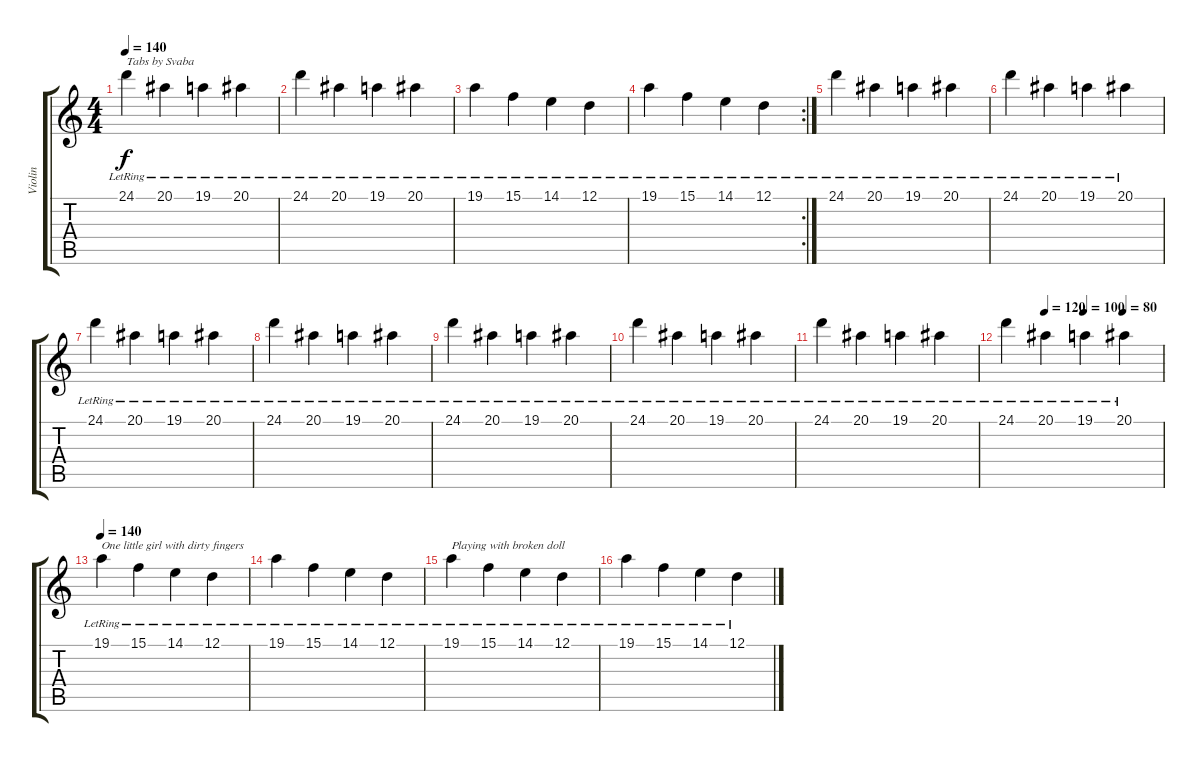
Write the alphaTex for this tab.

\track ("Violin" "Violin") {instrument violin}
\staff {score tabs}
\tuning (D4 A3 F3 C3 G2 D2) {hide}
\ts (4 4)
\tempo 140
\clef g2
\ks c
24.1{lr}.4{txt "Tabs by Svaba" dy f instrument violin} 20.1{lr}.4 19.1{lr}.4 20.1{lr}.4 |
24.1{lr}.4 20.1{lr}.4 19.1{lr}.4 20.1{lr}.4 |
19.1{lr}.4 15.1{lr}.4 14.1{lr}.4 12.1{lr}.4 |
\rc 2
19.1{lr}.4 15.1{lr}.4 14.1{lr}.4 12.1{lr}.4 |
24.1{lr}.4 20.1{lr}.4 19.1{lr}.4 20.1{lr}.4 |
24.1{lr}.4 20.1{lr}.4 19.1{lr}.4 20.1{lr}.4 |
24.1{lr}.4 20.1{lr}.4 19.1{lr}.4 20.1{lr}.4 |
24.1{lr}.4 20.1{lr}.4 19.1{lr}.4 20.1{lr}.4 |
24.1{lr}.4 20.1{lr}.4 19.1{lr}.4 20.1{lr}.4 |
24.1{lr}.4 20.1{lr}.4 19.1{lr}.4 20.1{lr}.4 |
24.1{lr}.4 20.1{lr}.4 19.1{lr}.4 20.1{lr}.4 |
\tempo (120 0.25)
\tempo (100 0.5)
\tempo (80 0.75)
24.1{lr}.4 20.1{lr}.4 19.1{lr}.4 20.1{lr}.4 |
\tempo 140
19.1{lr}.4{txt "One little girl with dirty fingers"} 15.1{lr}.4 14.1{lr}.4 12.1{lr}.4 |
19.1{lr}.4 15.1{lr}.4 14.1{lr}.4 12.1{lr}.4 |
19.1{lr}.4{txt "Playing with broken doll"} 15.1{lr}.4 14.1{lr}.4 12.1{lr}.4 |
19.1{lr}.4 15.1{lr}.4 14.1{lr}.4 12.1{lr}.4
